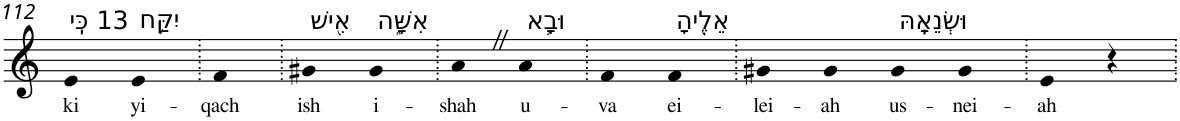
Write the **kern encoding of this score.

**kern	**text
*part1	*part1
*staff1	*staff1
*I"Piano	*
*I'Pno	*
!!LO:PB:g=z
*clefG2	*
*k[]	*
=112	=112
!LO:TX:a:t=13 כִּֽי	!
!	!LO:LY:b
4e	ki
!LO:TX:a:t=יִקַּ֥ח	!
!	!LO:LY:b
4e	yi-
=113.	=113.
!	!LO:LY:b
4f	-qach
=114.	=114.
!LO:TX:a:t=אִ֖ישׁ	!
!	!LO:LY:b
4g#X	ish
!LO:TX:a:t=אִשָּׁ֑ה	!
!	!LO:LY:b
4g#	i-
=115.	=115.
!	!LO:LY:b
4aZ	-shah
!LO:TX:a:t=וּבָ֥א	!
!	!LO:LY:b
4a	u-
=116.	=116.
!	!LO:LY:b
4f	-va
!LO:TX:a:t=אֵלֶ֖יהָ	!
!	!LO:LY:b
4f	ei-
=117.	=117.
!	!LO:LY:b
4g#X	-lei-
!	!LO:LY:b
4g#	-ah
!LO:TX:a:t=וּשְׂנֵאָֽהּ	!
!	!LO:LY:b
4g#	us-
!	!LO:LY:b
4g#	-nei-
=118.	=118.
!	!LO:LY:b
4e	-ah
4r	.
=.	=.
*-	*-
